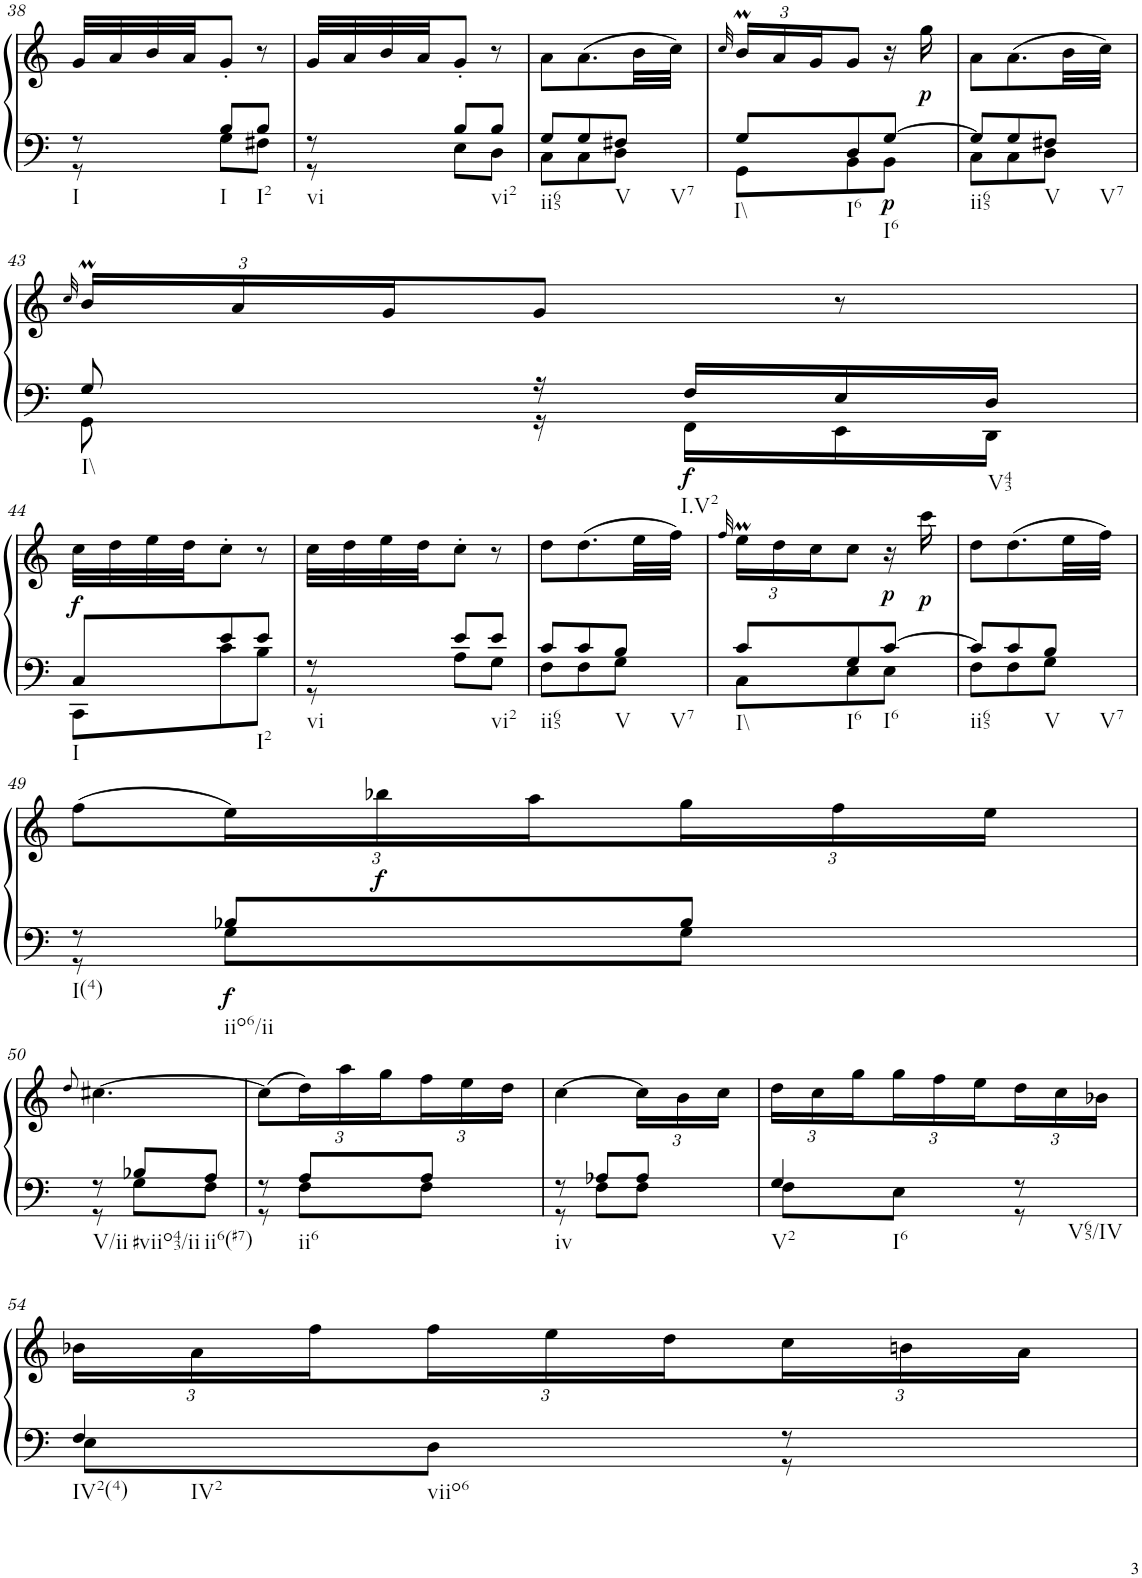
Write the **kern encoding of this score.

**kern	**kern	**dynam
*part1	*part1	*part1
*staff2	*staff1	*staff1/2
*I"unbenannt	*	*
!!LO:PB:g=z
*clefF4	*clefG2	*
*k[]	*k[]	*
*M3/8	*M3/8	*
=38	=38	=38
*^	*	*
!LO:TX:b:t=I	!	!	!
8r	8r	32g/LLL	.
.	.	32a/	.
.	.	32b/	.
.	.	32a/JJ	.
!LO:TX:b:t=I	!	!	!
8B/L	8G\L	8g'/J	.
!LO:TX:b:t=I2	!	!	!
8B/J	8F#X\J	8r	.
=39	=39	=39	=39
!LO:TX:b:t=vi	!	!	!
8r	8r	32g/LLL	.
.	.	32a/	.
.	.	32b/	.
.	.	32a/JJ	.
8B/L	8E\L	8g'/J	.
!LO:TX:b:t=vi2	!	!	!
8B/J	8D\J	8r	.
=40	=40	=40	=40
!LO:TX:b:t=ii65	!	!	!
8G/L	8C\L	8a\L	.
8G/	8C\	(8.a\	.
!LO:TX:b:t=V	!	!	!
!LO:TX:b:t=V7	!	!	!
8F#X/J	8D\J	.	.
.	.	32b\LL	.
.	.	32cc\JJJ)	.
=41	=41	=41	=41
.	.	32qcc/	.
*	*	*Xbrackettup	*
!LO:TX:b:t=I\\	!	!	!
8G/L	8GG\L	24bm/LL	.
.	.	24a/	.
.	.	24g/J	.
!LO:TX:b:t=I6	!	!	!
8D/	8BB\	8g/J	.
!LO:TX:b:t=I6	!	!	!
!	!	!	!LO:DY:b=2
[8G/J	8BB\J	16r	p
!	!	!	!LO:DY:b
.	.	16gg\	p
=42	=42	=42	=42
!LO:TX:b:t=ii65	!	!	!
8G/L]	8C\L	8a\L	.
8G/	8C\	(8.a\	.
!LO:TX:b:t=V	!	!	!
!LO:TX:b:t=V7	!	!	!
8F#X/J	8D\J	.	.
.	.	32b\LL	.
.	.	32cc\JJJ)	.
!!LO:LB:g=z
=43	=43	=43	=43
.	.	32qcc/	.
!LO:TX:b:t=I\\	!	!	!
8G/	8GG\	24bm/LL	.
.	.	24a/	.
.	.	24g/J	.
16r	16r	8g/J	.
!LO:TX:b:t=I.V2	!	!	!
!	!	!	!LO:DY:b=2
16F/LL	16FF\LL	.	f
16E/	16EE\	8r	.
!LO:TX:b:t=V43	!	!	!
16D/JJ	16DD\JJ	.	.
!!LO:LB:g=z
=44	=44	=44	=44
!LO:TX:b:t=I	!	!	!
!	!	!	!LO:DY:b
8C/L	8CC\L	32cc\LLL	f
.	.	32dd\	.
.	.	32ee\	.
.	.	32dd\JJ	.
8e/	8c\	8cc'\J	.
!LO:TX:b:t=I2	!	!	!
8e/J	8B\J	8r	.
=45	=45	=45	=45
!LO:TX:b:t=vi	!	!	!
8r	8r	32cc\LLL	.
.	.	32dd\	.
.	.	32ee\	.
.	.	32dd\JJ	.
8e/L	8A\L	8cc'\J	.
!LO:TX:b:t=vi2	!	!	!
8e/J	8G\J	8r	.
=46	=46	=46	=46
!LO:TX:b:t=ii65	!	!	!
8c/L	8F\L	8dd\L	.
8c/	8F\	(8.dd\	.
!LO:TX:b:t=V	!	!	!
!LO:TX:b:t=V7	!	!	!
8B/J	8G\J	.	.
.	.	32ee\LL	.
.	.	32ff\JJJ)	.
=47	=47	=47	=47
.	.	32qff/	.
!LO:TX:b:t=I\\	!	!	!
8c/L	8C\L	24eem\LL	.
.	.	24dd\	.
.	.	24cc\J	.
!LO:TX:b:t=I6	!	!	!
8G/	8E\	8cc\J	.
!LO:TX:b:t=I6	!	!	!
!	!	!	!LO:DY:b
[8c/J	8E\J	16r	p
!	!	!	!LO:DY:b
.	.	16ccc\	p
=48	=48	=48	=48
!LO:TX:b:t=ii65	!	!	!
8c/L]	8F\L	8dd\L	.
8c/	8F\	(8.dd\	.
!LO:TX:b:t=V	!	!	!
!LO:TX:b:t=V7	!	!	!
8B/J	8G\J	.	.
.	.	32ee\LL	.
.	.	32ff\JJJ)	.
!!LO:LB:g=z
=49	=49	=49	=49
!LO:TX:b:t=I(4)	!	!	!
8r	8r	(8ff\L	.
!LO:TX:b:t=iio6/ii	!	!	!
!	!	!	!LO:DY:b=2
8B-X/L	8G\L	24ee\L)	f
!	!	!	!LO:DY:b
.	.	24bb-X\	f
.	.	24aa\	.
8B-/J	8G\J	24gg\	.
.	.	24ff\	.
.	.	24ee\JJ	.
!!LO:LB:g=z
=50	=50	=50	=50
.	.	8qdd/	.
!LO:TX:b:t=V/ii	!	!	!
8r	8r	[4.cc#X\	.
!LO:TX:b:t=#viio43/ii	!	!	!
8B-X/L	8G\L	.	.
!LO:TX:b:t=ii6(#7)	!	!	!
8A/J	8F\J	.	.
=51	=51	=51	=51
8r	8r	(8cc#\L]	.
!LO:TX:b:t=ii6	!	!	!
8A/L	8F\L	24dd\L)	.
.	.	24aa\	.
.	.	24gg\	.
8A/J	8F\J	24ff\	.
.	.	24ee\	.
.	.	24dd\JJ	.
=52	=52	=52	=52
!LO:TX:b:t=iv	!	!	!
8r	8r	[4cc\	.
8A-X/L	8F\L	.	.
8A-/J	8F\J	24cc\LL]	.
.	.	24b\	.
.	.	24cc\JJ	.
=53	=53	=53	=53
!LO:TX:b:t=V2	!	!	!
!LO:TX:b:t=I6	!	!	!
4G/	8F\L	24dd\LL	.
.	.	24cc\	.
.	.	24gg\	.
.	8E\J	24gg\	.
.	.	24ff\	.
.	.	24ee\	.
!LO:TX:b:t=V65/IV	!	!	!
8r	8r	24dd\	.
.	.	24cc\	.
.	.	24b-X\JJ	.
!!LO:LB:g=z
=54	=54	=54	=54
!LO:TX:b:t=IV2(4)	!	!	!
!LO:TX:b:t=IV2	!	!	!
!LO:TX:b:t=viio6	!	!	!
4F/	8E\L	24b-X\LL	.
.	.	24a\	.
.	.	24ff\	.
.	8D\J	24ff\	.
.	.	24ee\	.
.	.	24dd\	.
8r	8r	24cc\	.
.	.	24bn\	.
.	.	24a\JJ	.
*v	*v	*	*
=	=	=
*-	*-	*-
